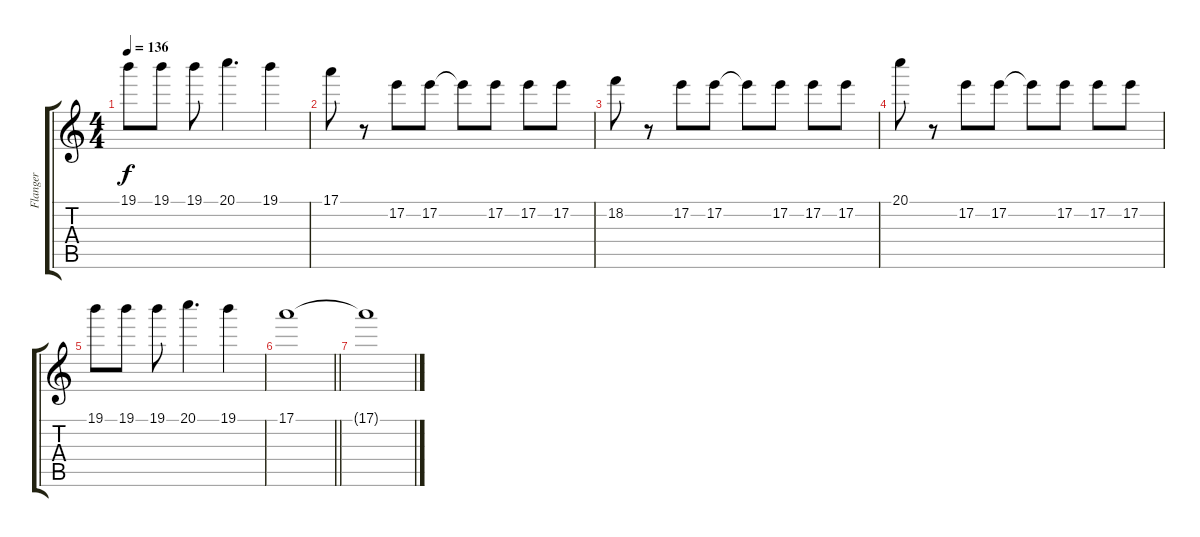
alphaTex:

\track ("Flanger" "Flanger") {instrument guitarharmonics}
\staff {score tabs}
\tuning (E4 B3 G3 D3 A2 E2) {hide}
\ts (4 4)
\tempo 136
\clef g2
\ks c
19.1.8{dy f} 19.1.8 19.1.8 20.1.4{d} 19.1.4 |
17.1.8 r.8 17.2.8 17.2.8 17.2{t}.8 17.2.8 17.2.8 17.2.8 |
18.2.8 r.8 17.2.8 17.2.8 17.2{t}.8 17.2.8 17.2.8 17.2.8 |
20.1.8 r.8 17.2.8 17.2.8 17.2{t}.8 17.2.8 17.2.8 17.2.8 |
19.1.8 19.1.8 19.1.8 20.1.4{d} 19.1.4 |
\barLineRight lightlight
17.1.1 |
17.1{t}.1
